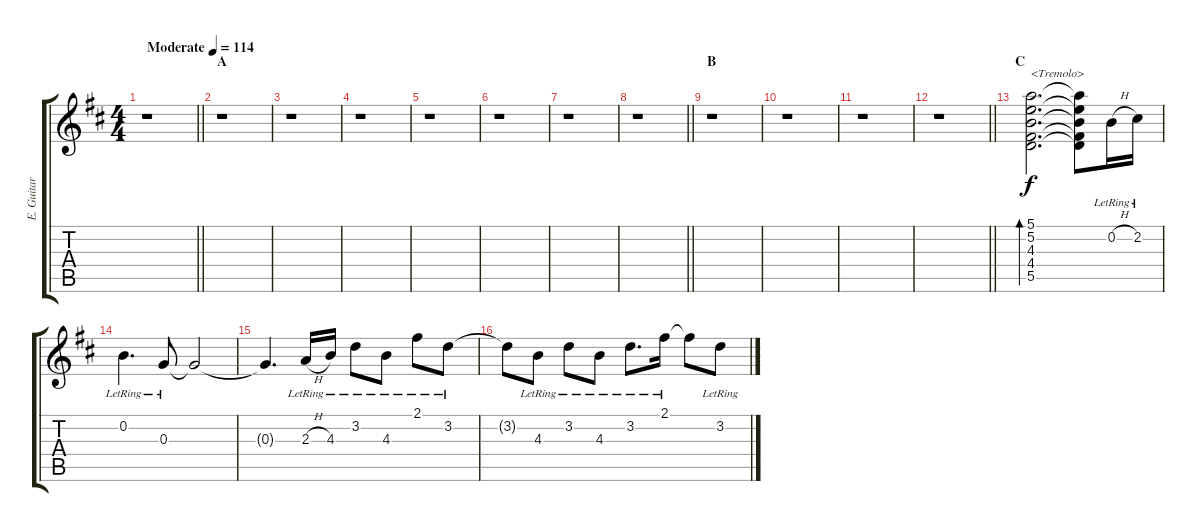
\track ("E. Guitar II" "E. Guitar ") {instrument electricguitarclean}
\staff {score tabs}
\tuning (E4 B3 G3 D3 A2 E2) {hide}
\ts (4 4)
\tempo (114 "Moderate")
\clef g2
\barLineRight lightlight
\ks d
r.1{dy f instrument electricguitarclean} |
\section ("" "A")
r.1 |
r.1 |
r.1 |
r.1 |
r.1 |
r.1 |
\barLineRight lightlight
r.1 |
\section ("" "B")
r.1 |
r.1 |
r.1 |
\barLineRight lightlight
r.1 |
\section ("" "C")
(5.1 5.2 4.3 4.4 5.5).2{d bd 240 txt "<Tremolo>"} (5.1{t} 5.2{t} 4.3{t} 4.4{t} 5.5{t}).8 0.2{h lr}.16 2.2{lr}.16 |
0.2{lr}.4{d} 0.3{lr}.8 0.3{t}.2 |
0.3{t}.4{d} 2.3{h lr}.16 4.3{lr}.16 3.2{lr}.8 4.3{lr}.8 2.1{lr}.8 3.2{lr}.8 |
3.2{t}.8 4.3{lr}.8 3.2{lr}.8 4.3{lr}.8 3.2{lr}.8{d} 2.1{lr}.16 2.1{t}.8 3.2{lr}.8
